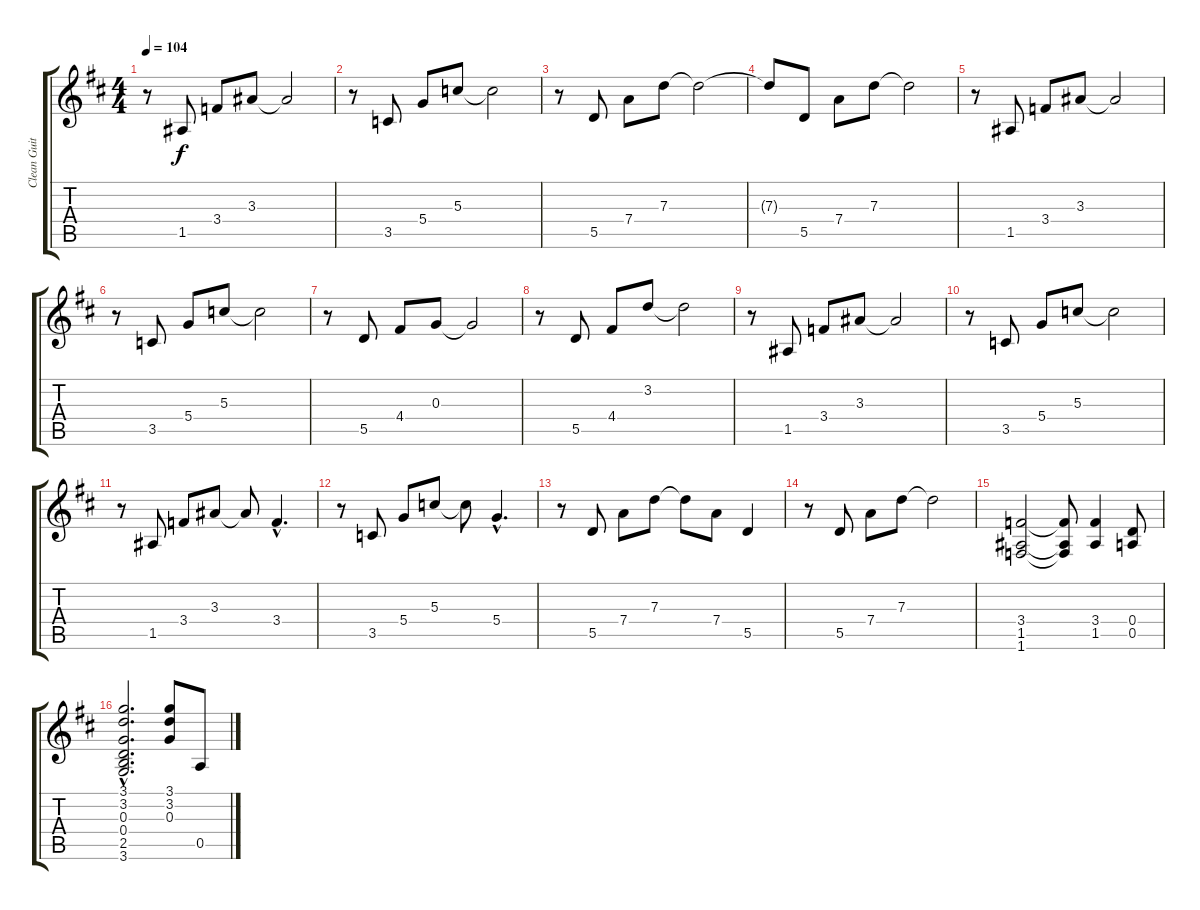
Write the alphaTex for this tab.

\track ("Clean Guitar 1 [Slash]" "Clean Guit") {instrument electricguitarjazz}
\staff {score tabs}
\tuning (E4 B3 G3 D3 A2 E2) {hide}
\ts (4 4)
\tempo 104
\clef g2
\ks d
r.8{dy f} 1.5.8 3.4.8 3.3.8 3.3{t}.2 |
r.8 3.5.8 5.4.8 5.3.8 5.3{t}.2 |
r.8 5.5.8 7.4.8 7.3.8 7.3{t}.2 |
7.3{t}.8 5.5.8 7.4.8 7.3.8 7.3{t}.2 |
r.8 1.5.8 3.4.8 3.3.8 3.3{t}.2 |
r.8 3.5.8 5.4.8 5.3.8 5.3{t}.2 |
r.8 5.5.8 4.4.8 0.3.8 0.3{t}.2 |
r.8 5.5.8 4.4.8 3.2.8 3.2{t}.2 |
r.8 1.5.8 3.4.8 3.3.8 3.3{t}.2 |
r.8 3.5.8 5.4.8 5.3.8 5.3{t}.2 |
r.8 1.5.8 3.4.8 3.3.8 3.3{t}.8 3.4{hac}.4{d} |
r.8 3.5.8 5.4.8 5.3.8 5.3{t}.8 5.4{hac}.4{d} |
r.8 5.5.8 7.4.8 7.3.8 7.3{t}.8 7.4.8 5.5.4 |
r.8 5.5.8 7.4.8 7.3.8 7.3{t}.2 |
(3.4 1.5 1.6).2 (3.4{t} 1.5{t} 1.6{t}).8 (3.4 1.5).4 (0.4 0.5).8 |
(3.1{hac} 3.2{hac} 0.3{hac} 0.4{hac} 2.5{hac} 3.6{hac}).2{d} (3.1 3.2 0.3).8 0.5.8
